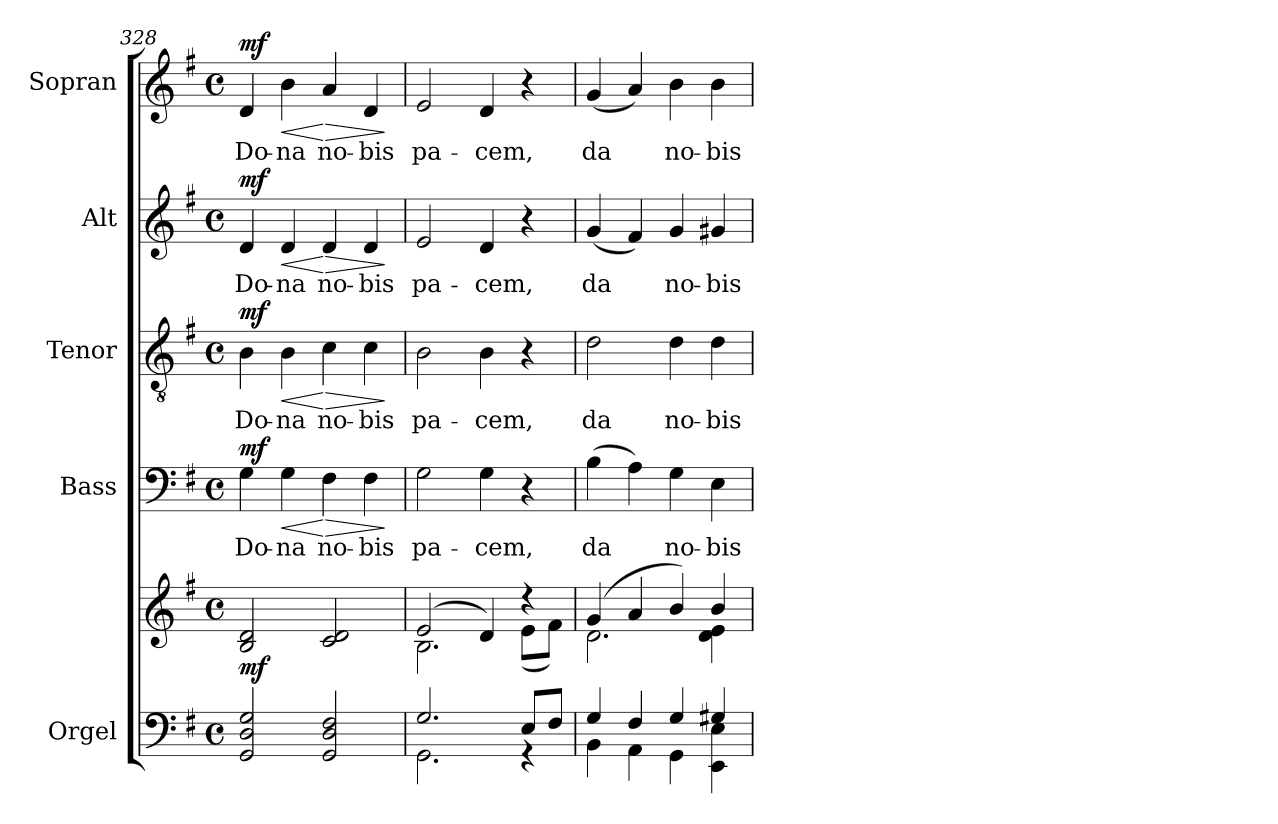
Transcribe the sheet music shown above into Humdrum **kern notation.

**kern	**kern	**dynam	**kern	**text	**dynam	**kern	**text	**dynam	**kern	**text	**dynam	**kern	**text	**dynam
*part5	*part5	*part5	*part4	*part4	*part4	*part3	*part3	*part3	*part2	*part2	*part2	*part1	*part1	*part1
*staff6	*staff5	*staff5/6	*staff4	*staff4	*staff4	*staff3	*staff3	*staff3	*staff2	*staff2	*staff2	*staff1	*staff1	*staff1
*I"Orgel	*	*	*I"Bass	*	*	*I"Tenor	*	*	*I"Alt	*	*	*I"Sopran	*	*
*I'Org.	*	*	*I'B.	*	*	*I'T.	*	*	*I'A.	*	*	*I'S.	*	*
*clefF4	*clefG2	*	*clefF4	*	*	*clefGv2	*	*	*clefG2	*	*	*clefG2	*	*
*k[f#]	*k[f#]	*	*k[f#]	*	*	*k[f#]	*	*	*k[f#]	*	*	*k[f#]	*	*
*G:	*G:	*	*G:	*	*	*G:	*	*	*G:	*	*	*G:	*	*
*M4/4	*M4/4	*	*M4/4	*	*	*M4/4	*	*	*M4/4	*	*	*M4/4	*	*
*met(c)	*met(c)	*	*met(c)	*	*	*met(c)	*	*	*met(c)	*	*	*met(c)	*	*
=328	=328	=328	=328	=328	=328	=328	=328	=328	=328	=328	=328	=328	=328	=328
!	!	!LO:DY:b	!	!LO:LY:b	!LO:DY:a	!	!LO:LY:b	!LO:DY:a	!	!LO:LY:b	!LO:DY:a	!	!LO:LY:b	!LO:DY:a
2GG/ 2D/ 2G/	2B/ 2d/	mf	4G\	Do-	mf	4B\	Do-	mf	4d/	Do-	mf	4d/	Do-	mf
!	!	!	!	!LO:LY:b	!LO:HP:b	!	!LO:LY:b	!LO:HP:b	!	!LO:LY:b	!LO:HP:b	!	!LO:LY:b	!LO:HP:b
.	.	.	4G\	-na	<	4B\	-na	<	4d/	-na	<	4b\	-na	<
!	!	!	!	!LO:LY:b	!LO:HP:n=1:b	!	!LO:LY:b	!LO:HP:n=1:b	!	!LO:LY:b	!LO:HP:n=1:b	!	!LO:LY:b	!LO:HP:n=1:b
2GG/ 2D/ 2F#/	2c/ 2d/	.	4F#\	no-	[ >	4c\	no-	[ >	4d/	no-	[ >	4a/	no-	[ >
!	!	!	!	!LO:LY:b	!	!	!LO:LY:b	!	!	!LO:LY:b	!	!	!LO:LY:b	!
.	.	.	4F#\	-bis	.	4c\	-bis	.	4d/	-bis	.	4d/	-bis	.
.	.	.	.	.	]	.	.	]	.	.	]	.	.	]
=329	=329	=329	=329	=329	=329	=329	=329	=329	=329	=329	=329	=329	=329	=329
*^	*^	*	*	*	*	*	*	*	*	*	*	*	*	*
!	!	!	!	!	!	!LO:LY:b	!	!	!LO:LY:b	!	!	!LO:LY:b	!	!	!LO:LY:b	!
2.G/	2.GG\	(2e/	2.B\	.	2G\	pa-	.	2B\	pa-	.	2e/	pa-	.	2e/	pa-	.
!	!	!	!	!	!	!LO:LY:b	!	!	!LO:LY:b	!	!	!LO:LY:b	!	!	!LO:LY:b	!
.	.	4d/)	.	.	4G\	-cem,	.	4B\	-cem,	.	4d/	-cem,	.	4d/	-cem,	.
8E/L	4rGG	4rdd	(<8e\L	.	4r	.	.	4r	.	.	4r	.	.	4r	.	.
8F#/J	.	.	8f#\J)	.	.	.	.	.	.	.	.	.	.	.	.	.
=330	=330	=330	=330	=330	=330	=330	=330	=330	=330	=330	=330	=330	=330	=330	=330	=330
!	!	!	!	!	!	!LO:LY:b	!	!	!LO:LY:b	!	!	!LO:LY:b	!	!	!LO:LY:b	!
4G/	4BB\	(4g/	2.d\	.	(>4B\	da	.	2d\	da	.	(<4g/	da	.	(<4g/	da	.
4F#/	4AA\	4a/	.	.	4A\)	.	.	.	.	.	4f#/)	.	.	4a/)	.	.
!	!	!	!	!	!	!LO:LY:b	!	!	!LO:LY:b	!	!	!LO:LY:b	!	!	!LO:LY:b	!
4G/	4GG\	4b/)	.	.	4G\	no-	.	4d\	no-	.	4g/	no-	.	4b\	no-	.
!	!	!	!	!	!	!LO:LY:b	!	!	!LO:LY:b	!	!	!LO:LY:b	!	!	!LO:LY:b	!
4G#X/	4EE\ 4E\	4b/	4d\ 4e\	.	4E\	-bis	.	4d\	-bis	.	4g#X/	-bis	.	4b\	-bis	.
*v	*v	*	*	*	*	*	*	*	*	*	*	*	*	*	*	*
*	*v	*v	*	*	*	*	*	*	*	*	*	*	*	*	*
=	=	=	=	=	=	=	=	=	=	=	=	=	=	=
*-	*-	*-	*-	*-	*-	*-	*-	*-	*-	*-	*-	*-	*-	*-
